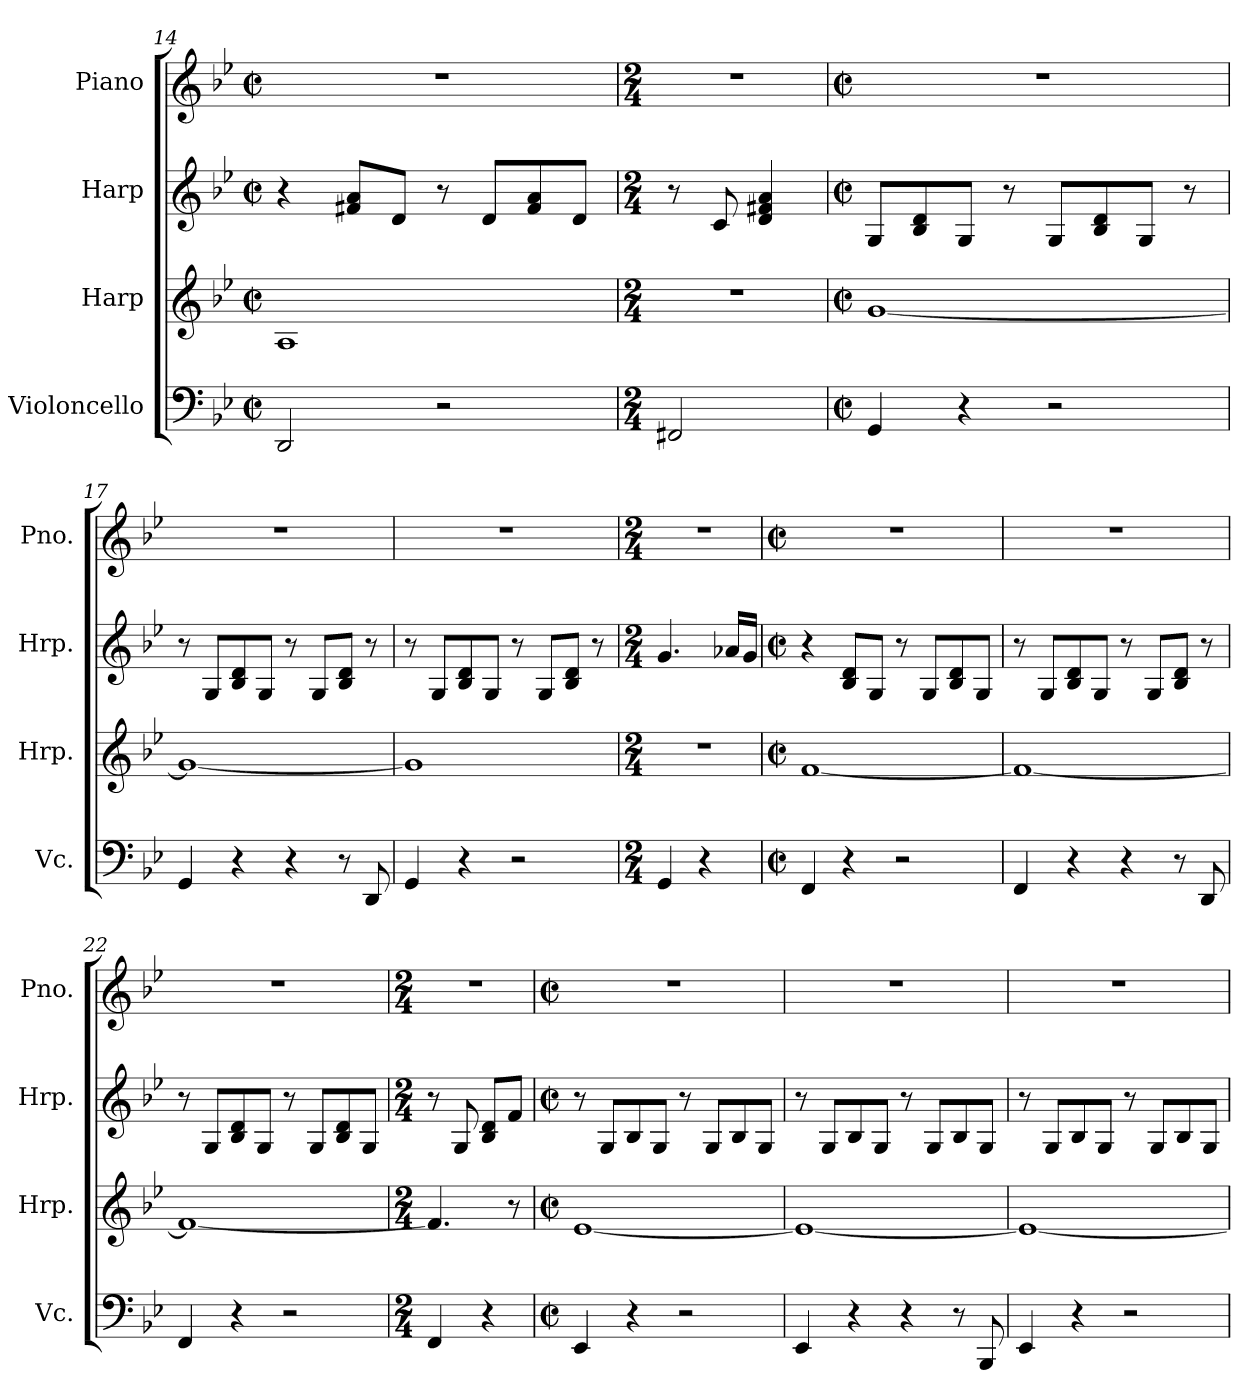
**kern	**kern	**kern	**kern	**dynam
*part4	*part3	*part2	*part1	*part1
*staff4	*staff3	*staff2	*staff1	*staff1
*I"Violoncello	*I"Harp	*I"Harp	*I"Piano	*
*I'Vc.	*I'Hrp.	*I'Hrp.	*I'Pno.	*
!!LO:LB:g=z
*clefF4	*clefG2	*clefG2	*clefG2	*
*k[b-e-]	*k[b-e-]	*k[b-e-]	*k[b-e-]	*
*M2/2	*M2/2	*M2/2	*M2/2	*
*met(c|)	*met(c|)	*met(c|)	*met(c|)	*
=14	=14	=14	=14	=14
!	!	!	!	!LO:DY:a
2DD/	1A	4r	1r	M.M. = 80
.	.	8f#X/ 8a/L	.	.
.	.	8d/J	.	.
2r	.	8r	.	.
.	.	8d/L	.	.
.	.	8f#/ 8a/	.	.
.	.	8d/J	.	.
=15	=15	=15	=15	=15
*M2/4	*M2/4	*M2/4	*M2/4	*
2FF#X/	2r	8r	2r	.
.	.	8c/	.	.
.	.	4d/ 4f#X/ 4a/	.	.
=16	=16	=16	=16	=16
*M2/2	*M2/2	*M2/2	*M2/2	*
*met(c|)	*met(c|)	*met(c|)	*met(c|)	*
4GG/	[1g	8G/L	1r	.
.	.	8B-/ 8d/	.	.
4r	.	8G/J	.	.
.	.	8r	.	.
2r	.	8G/L	.	.
.	.	8B-/ 8d/	.	.
.	.	8G/J	.	.
.	.	8r	.	.
=17	=17	=17	=17	=17
4GG/	1g_	8r	1r	.
.	.	8G/L	.	.
4r	.	8B-/ 8d/	.	.
.	.	8G/J	.	.
4r	.	8r	.	.
.	.	8G/L	.	.
8r	.	8B-/ 8d/J	.	.
8DD/	.	8r	.	.
!!LO:PB:g=z
=18	=18	=18	=18	=18
4GG/	1g]	8r	1r	.
.	.	8G/L	.	.
4r	.	8B-/ 8d/	.	.
.	.	8G/J	.	.
2r	.	8r	.	.
.	.	8G/L	.	.
.	.	8B-/ 8d/J	.	.
.	.	8r	.	.
=19	=19	=19	=19	=19
*M2/4	*M2/4	*M2/4	*M2/4	*
4GG/	2r	4.g/	2r	.
4r	.	.	.	.
.	.	16a-X/LL	.	.
.	.	16g/JJ	.	.
=20	=20	=20	=20	=20
*M2/2	*M2/2	*M2/2	*M2/2	*
*met(c|)	*met(c|)	*met(c|)	*met(c|)	*
!	!	!	!	!LO:DY:a
4FF/	[1f	4r	1r	M.M. = 80
4r	.	8B-/ 8d/L	.	.
.	.	8G/J	.	.
2r	.	8r	.	.
.	.	8G/L	.	.
.	.	8B-/ 8d/	.	.
.	.	8G/J	.	.
=21	=21	=21	=21	=21
4FF/	1f_	8r	1r	.
.	.	8G/L	.	.
4r	.	8B-/ 8d/	.	.
.	.	8G/J	.	.
4r	.	8r	.	.
.	.	8G/L	.	.
8r	.	8B-/ 8d/J	.	.
8DD/	.	8r	.	.
!!LO:LB:g=z
=22	=22	=22	=22	=22
4FF/	1f_	8r	1r	.
.	.	8G/L	.	.
4r	.	8B-/ 8d/	.	.
.	.	8G/J	.	.
2r	.	8r	.	.
.	.	8G/L	.	.
.	.	8B-/ 8d/	.	.
.	.	8G/J	.	.
=23	=23	=23	=23	=23
*M2/4	*M2/4	*M2/4	*M2/4	*
!	!	!	!	!LO:DY:a
4FF/	4.f/]	8r	2r	M.M. = 80
.	.	8G/	.	.
4r	.	8B-/ 8d/L	.	.
.	8r	8f/J	.	.
=24	=24	=24	=24	=24
*M2/2	*M2/2	*M2/2	*M2/2	*
*met(c|)	*met(c|)	*met(c|)	*met(c|)	*
!	!	!	!	!LO:DY:a
4EE-/	[1e-	8r	1r	M.M. = 80
.	.	8G/L	.	.
4r	.	8B-/	.	.
.	.	8G/J	.	.
2r	.	8r	.	.
.	.	8G/L	.	.
.	.	8B-/	.	.
.	.	8G/J	.	.
=25	=25	=25	=25	=25
4EE-/	1e-_	8r	1r	.
.	.	8G/L	.	.
4r	.	8B-/	.	.
.	.	8G/J	.	.
4r	.	8r	.	.
.	.	8G/L	.	.
8r	.	8B-/	.	.
8BBB-/	.	8G/J	.	.
!!LO:LB:g=z
=26	=26	=26	=26	=26
4EE-/	1e-_	8r	1r	.
.	.	8G/L	.	.
4r	.	8B-/	.	.
.	.	8G/J	.	.
2r	.	8r	.	.
.	.	8G/L	.	.
.	.	8B-/	.	.
.	.	8G/J	.	.
=	=	=	=	=
*-	*-	*-	*-	*-
